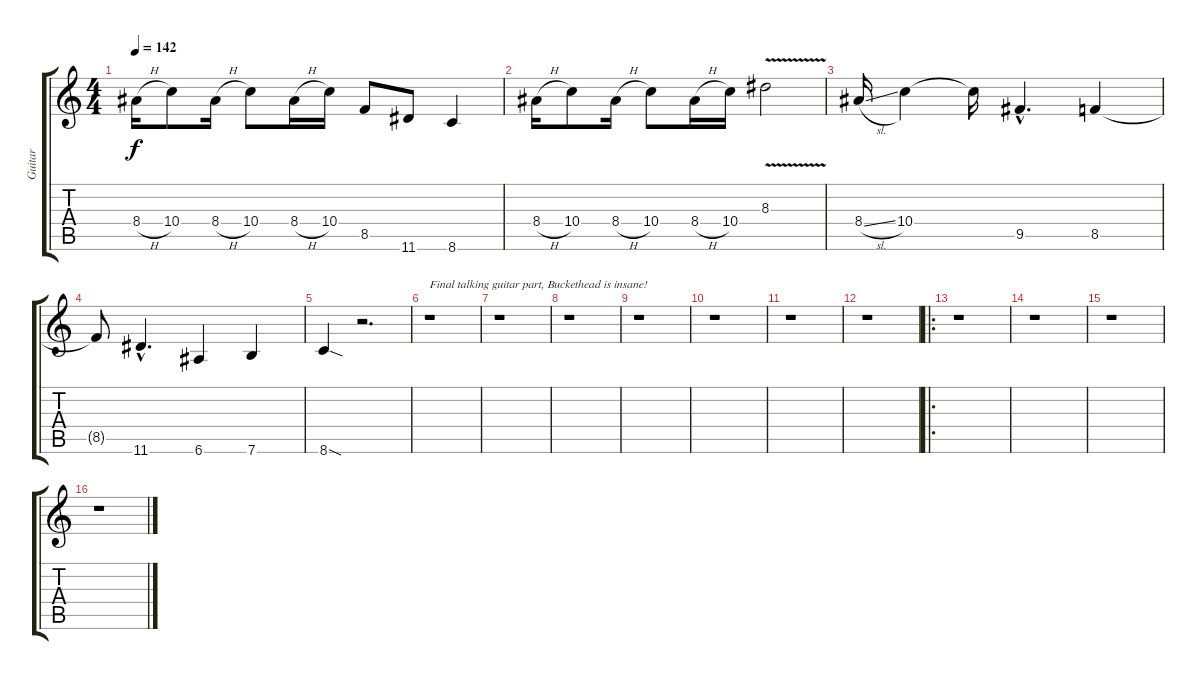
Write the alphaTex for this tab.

\track ("Guitar" "Guitar") {instrument distortionguitar}
\staff {score tabs}
\tuning (E4 B3 G3 D3 A2 E2) {hide}
\ts (4 4)
\tempo 142
\clef g2
\ks c
8.4{h}.16{dy f} 10.4.8 8.4{h}.16 10.4.8 8.4{h}.16 10.4.16 8.5.8 11.6.8 8.6.4 |
8.4{h}.16 10.4.8 8.4{h}.16 10.4.8 8.4{h}.16 10.4.16 8.3{v}.2 |
8.4{sl}.16 10.4.4 10.4{t}.16 9.5{hac}.4{d} 8.5.4 |
8.5{t}.8 11.6{hac}.4{d} 6.6.4 7.6.4 |
8.6{sod}.4 r.2{d} |
r.1{txt "Final talking guitar part, Buckethead is insane!"} |
r.1 |
r.1 |
r.1 |
r.1 |
r.1 |
r.1 |
\ro
r.1 |
r.1 |
r.1 |
r.1
